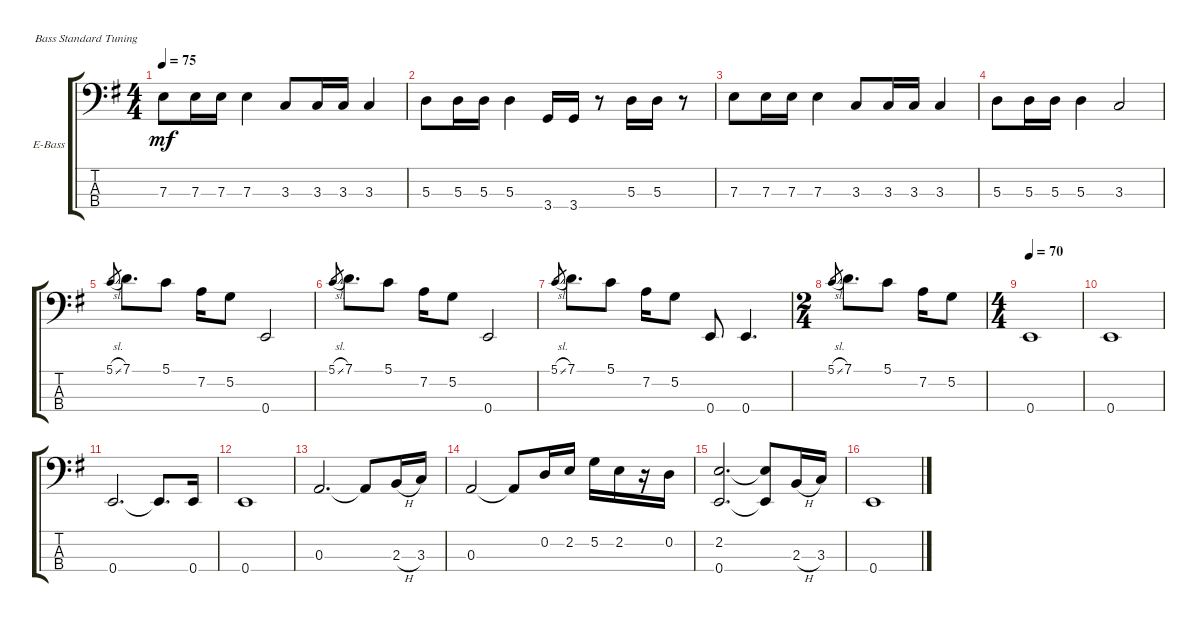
\bracketExtendMode groupsimilarinstruments
\firstSystemTrackNameOrientation horizontal
\otherSystemsTrackNameOrientation horizontal
\track ("Bass" "E-Bass") {instrument electricbassfinger}
\staff {score tabs}
\tuning (G2 D2 A1 E1)
\ts (4 4)
\tempo 75
\clef f4
\ks eminor
7.3.8{dy mf} 7.3.16 7.3.16 7.3.4 3.3.8 3.3.16 3.3.16 3.3.4 |
5.3.8 5.3.16 5.3.16 5.3.4 3.4.16 3.4.16 r.8 5.3.16 5.3.16 r.8 |
7.3.8 7.3.16 7.3.16 7.3.4 3.3.8 3.3.16 3.3.16 3.3.4 |
5.3.8 5.3.16 5.3.16 5.3.4 3.3.2 |
5.1{sl}.8{gr} 7.1.8{d} 5.1.8 7.2.16 5.2.8 0.4.2 |
5.1{sl}.8{gr} 7.1.8{d} 5.1.8 7.2.16 5.2.8 0.4.2 |
5.1{sl}.8{gr} 7.1.8{d} 5.1.8 7.2.16 5.2.8 0.4.8 0.4.4{d} |
\ts (2 4)
\beaming (8 2 2)
5.1{sl}.8{gr} 7.1.8{d} 5.1.8 7.2.16 5.2.8 |
\ts (4 4)
\beaming (8 2 2 2 2)
\tempo 70
0.4.1 |
0.4.1 |
0.4.2{d} 0.4{t}.8{d} 0.4.16 |
0.4.1 |
0.3.2{d} 0.3{t}.8 2.3{h}.16 3.3.16 |
0.3.2 0.3{t}.8 0.2.16 2.2.16 5.2.16 2.2.16 r.16 0.2.16 |
(2.2 0.4).2{d} (2.2{t} 0.4{t}).8 2.3{h}.16 3.3.16 |
0.4.1
